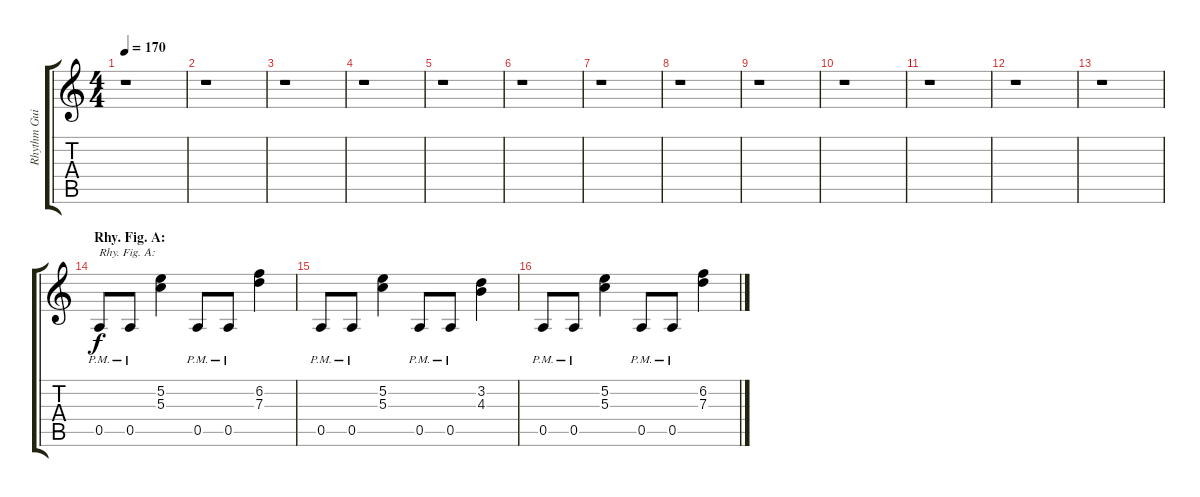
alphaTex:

\track ("Rhythm Guitar 2" "Rhythm Gui") {instrument distortionguitar}
\staff {score tabs}
\tuning (E4 B3 G3 D3 A2 E2) {hide}
\ts (4 4)
\tempo 170
\clef g2
\ks c
r.1{dy f} |
r.1 |
r.1 |
r.1 |
r.1 |
r.1 |
r.1 |
r.1 |
r.1 |
r.1 |
r.1 |
r.1 |
r.1 |
\section ("" "Rhy. Fig. A:")
0.5{pm}.8{txt "Rhy. Fig. A:"} 0.5{pm}.8 (5.2 5.3).4 0.5{pm}.8 0.5{pm}.8 (6.2 7.3).4 |
0.5{pm}.8 0.5{pm}.8 (5.2 5.3).4 0.5{pm}.8 0.5{pm}.8 (3.2 4.3).4 |
0.5{pm}.8 0.5{pm}.8 (5.2 5.3).4 0.5{pm}.8 0.5{pm}.8 (6.2 7.3).4
